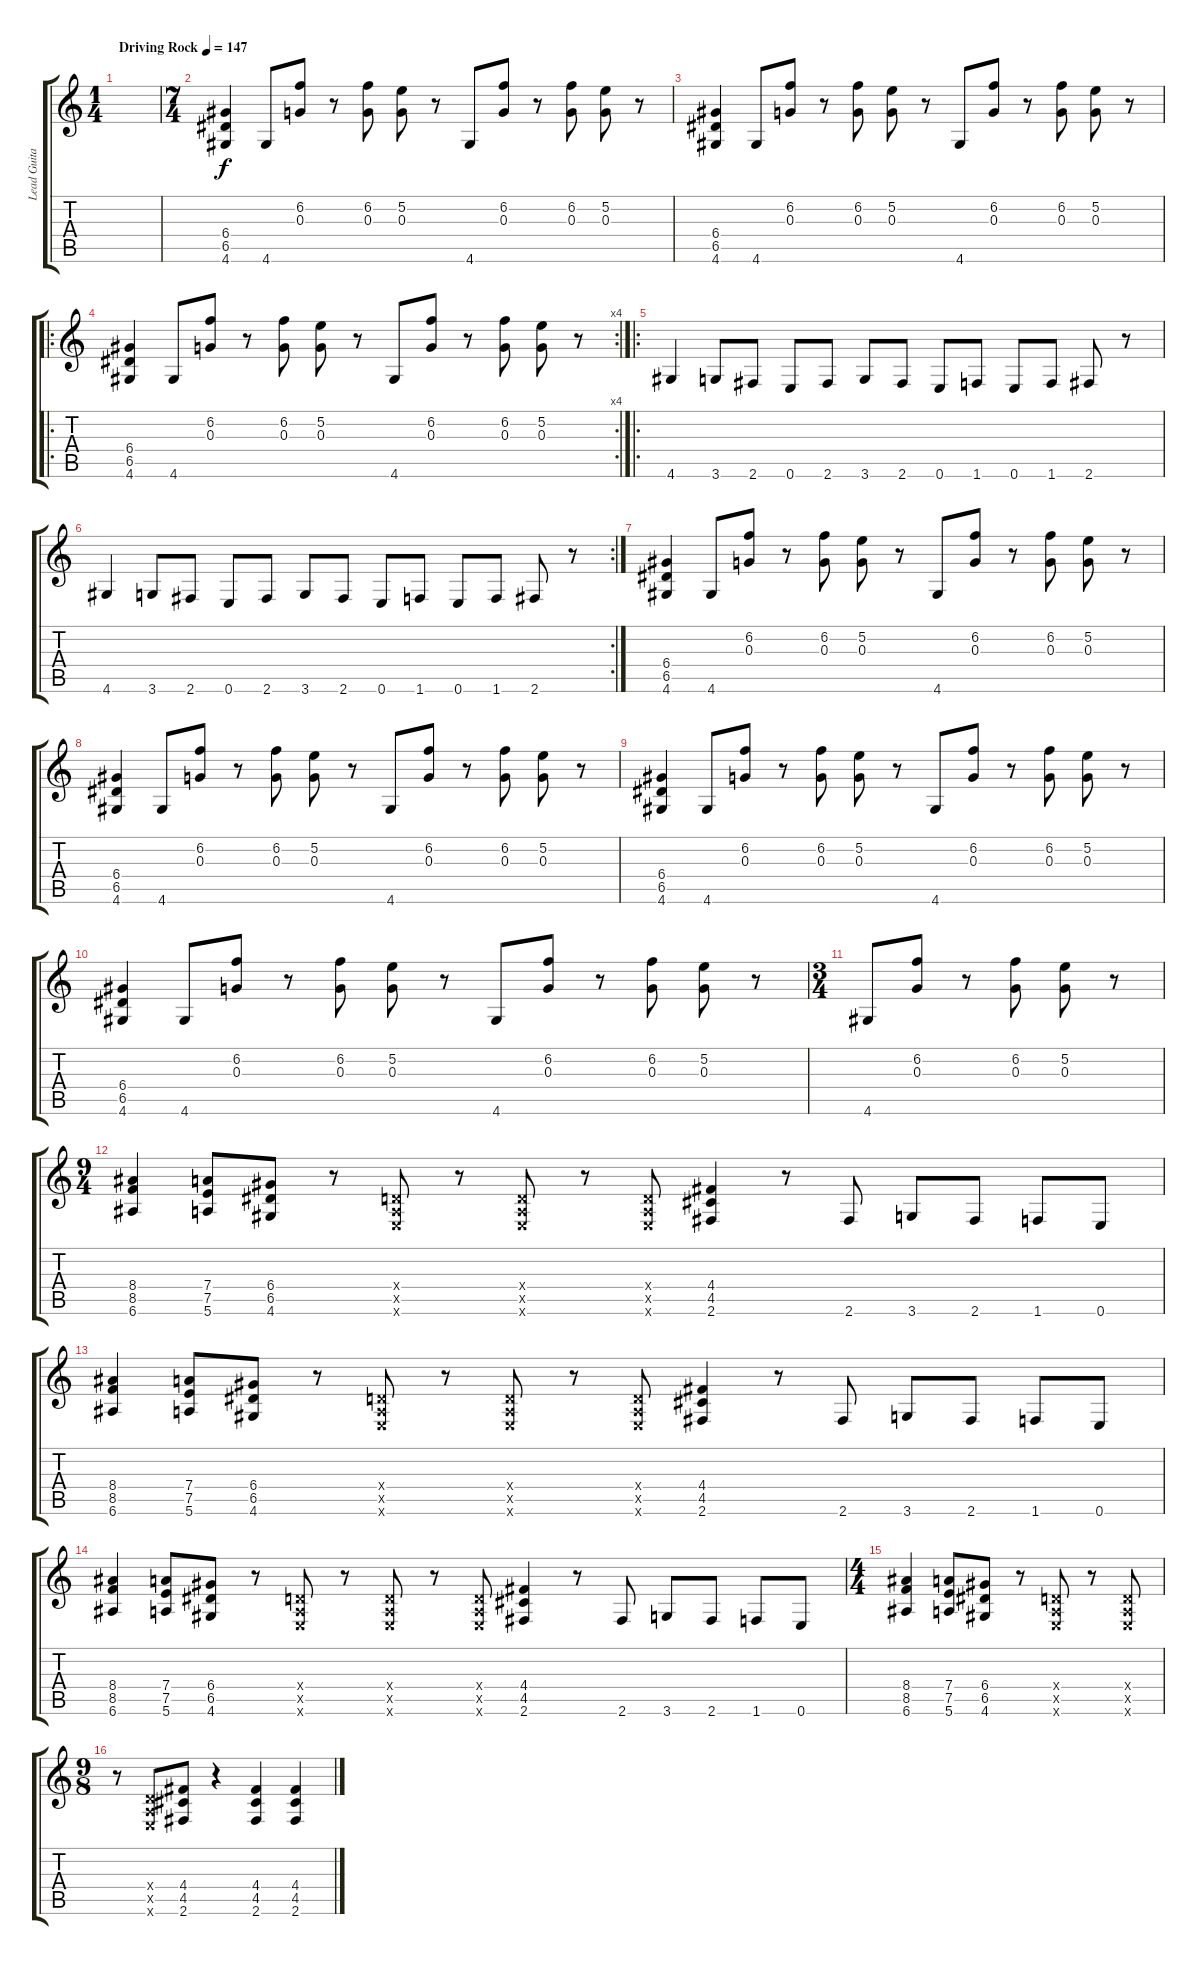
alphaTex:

\track ("Lead Guitar" "Lead Guita") {instrument overdrivenguitar}
\staff {score tabs}
\tuning (E4 B3 G3 D3 A2 E2) {hide}
\ts (1 4)
\tempo (147 "Driving Rock")
\clef g2
\ks c
|
\ts (7 4)
(6.4 6.5 4.6).4 4.6.8 (6.2 0.3).8 r.8 (6.2 0.3).8 (5.2 0.3).8 r.8 4.6.8 (6.2 0.3).8 r.8 (6.2 0.3).8 (5.2 0.3).8 r.8 |
(6.4 6.5 4.6).4 4.6.8 (6.2 0.3).8 r.8 (6.2 0.3).8 (5.2 0.3).8 r.8 4.6.8 (6.2 0.3).8 r.8 (6.2 0.3).8 (5.2 0.3).8 r.8 |
\ro
\rc 4
(6.4 6.5 4.6).4 4.6.8 (6.2 0.3).8 r.8 (6.2 0.3).8 (5.2 0.3).8 r.8 4.6.8 (6.2 0.3).8 r.8 (6.2 0.3).8 (5.2 0.3).8 r.8 |
\ro
4.6.4 3.6.8 2.6.8 0.6.8 2.6.8 3.6.8 2.6.8 0.6.8 1.6.8 0.6.8 1.6.8 2.6.8 r.8 |
\rc 2
4.6.4 3.6.8 2.6.8 0.6.8 2.6.8 3.6.8 2.6.8 0.6.8 1.6.8 0.6.8 1.6.8 2.6.8 r.8 |
(6.4 6.5 4.6).4 4.6.8 (6.2 0.3).8 r.8 (6.2 0.3).8 (5.2 0.3).8 r.8 4.6.8 (6.2 0.3).8 r.8 (6.2 0.3).8 (5.2 0.3).8 r.8 |
(6.4 6.5 4.6).4 4.6.8 (6.2 0.3).8 r.8 (6.2 0.3).8 (5.2 0.3).8 r.8 4.6.8 (6.2 0.3).8 r.8 (6.2 0.3).8 (5.2 0.3).8 r.8 |
(6.4 6.5 4.6).4 4.6.8 (6.2 0.3).8 r.8 (6.2 0.3).8 (5.2 0.3).8 r.8 4.6.8 (6.2 0.3).8 r.8 (6.2 0.3).8 (5.2 0.3).8 r.8 |
(6.4 6.5 4.6).4 4.6.8 (6.2 0.3).8 r.8 (6.2 0.3).8 (5.2 0.3).8 r.8 4.6.8 (6.2 0.3).8 r.8 (6.2 0.3).8 (5.2 0.3).8 r.8 |
\ts (3 4)
4.6.8 (6.2 0.3).8 r.8 (6.2 0.3).8 (5.2 0.3).8 r.8 |
\ts (9 4)
(8.4 8.5 6.6).4 (7.4 7.5 5.6).8 (6.4 6.5 4.6).8 r.8 (0.4{x} 0.5{x} 0.6{x}).8 r.8 (0.4{x} 0.5{x} 0.6{x}).8 r.8 (0.4{x} 0.5{x} 0.6{x}).8 (4.4 4.5 2.6).4 r.8 2.6.8 3.6.8 2.6.8 1.6.8 0.6.8 |
(8.4 8.5 6.6).4 (7.4 7.5 5.6).8 (6.4 6.5 4.6).8 r.8 (0.4{x} 0.5{x} 0.6{x}).8 r.8 (0.4{x} 0.5{x} 0.6{x}).8 r.8 (0.4{x} 0.5{x} 0.6{x}).8 (4.4 4.5 2.6).4 r.8 2.6.8 3.6.8 2.6.8 1.6.8 0.6.8 |
(8.4 8.5 6.6).4 (7.4 7.5 5.6).8 (6.4 6.5 4.6).8 r.8 (0.4{x} 0.5{x} 0.6{x}).8 r.8 (0.4{x} 0.5{x} 0.6{x}).8 r.8 (0.4{x} 0.5{x} 0.6{x}).8 (4.4 4.5 2.6).4 r.8 2.6.8 3.6.8 2.6.8 1.6.8 0.6.8 |
\ts (4 4)
(8.4 8.5 6.6).4 (7.4 7.5 5.6).8 (6.4 6.5 4.6).8 r.8 (0.4{x} 0.5{x} 0.6{x}).8 r.8 (0.4{x} 0.5{x} 0.6{x}).8 |
\ts (9 8)
r.8 (0.4{x} 0.5{x} 0.6{x}).8 (4.4 4.5 2.6).8 r.4 (4.4 4.5 2.6).4 (4.4 4.5 2.6).4
